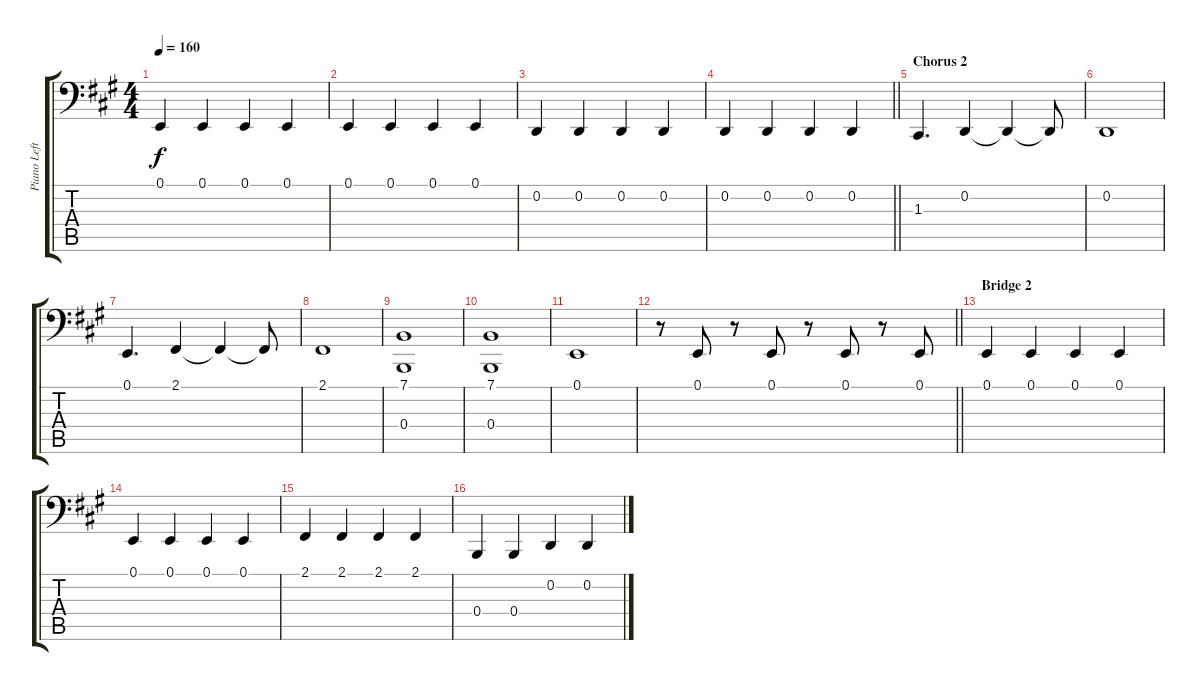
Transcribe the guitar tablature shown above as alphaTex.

\track ("Piano Left Hand" "Piano Left") {instrument acousticgrandpiano}
\staff {score tabs}
\tuning (E2 D2 C2 B1 A1 G1) {hide}
\ts (4 4)
\tempo 160
\clef f4
\ks a
0.1.4{dy f} 0.1.4 0.1.4 0.1.4 |
0.1.4 0.1.4 0.1.4 0.1.4 |
0.2.4 0.2.4 0.2.4 0.2.4 |
\barLineRight lightlight
0.2.4 0.2.4 0.2.4 0.2.4 |
\section ("" "Chorus 2")
1.3.4{d} 0.2.4 0.2{t}.4 0.2{t}.8 |
0.2.1 |
0.1.4{d} 2.1.4 2.1{t}.4 2.1{t}.8 |
2.1.1 |
(7.1 0.4).1 |
(7.1 0.4).1 |
0.1.1 |
\barLineRight lightlight
r.8 0.1.8 r.8 0.1.8 r.8 0.1.8 r.8 0.1.8 |
\section ("" "Bridge 2")
0.1.4 0.1.4 0.1.4 0.1.4 |
0.1.4 0.1.4 0.1.4 0.1.4 |
2.1.4 2.1.4 2.1.4 2.1.4 |
0.4.4 0.4.4 0.2.4 0.2.4
